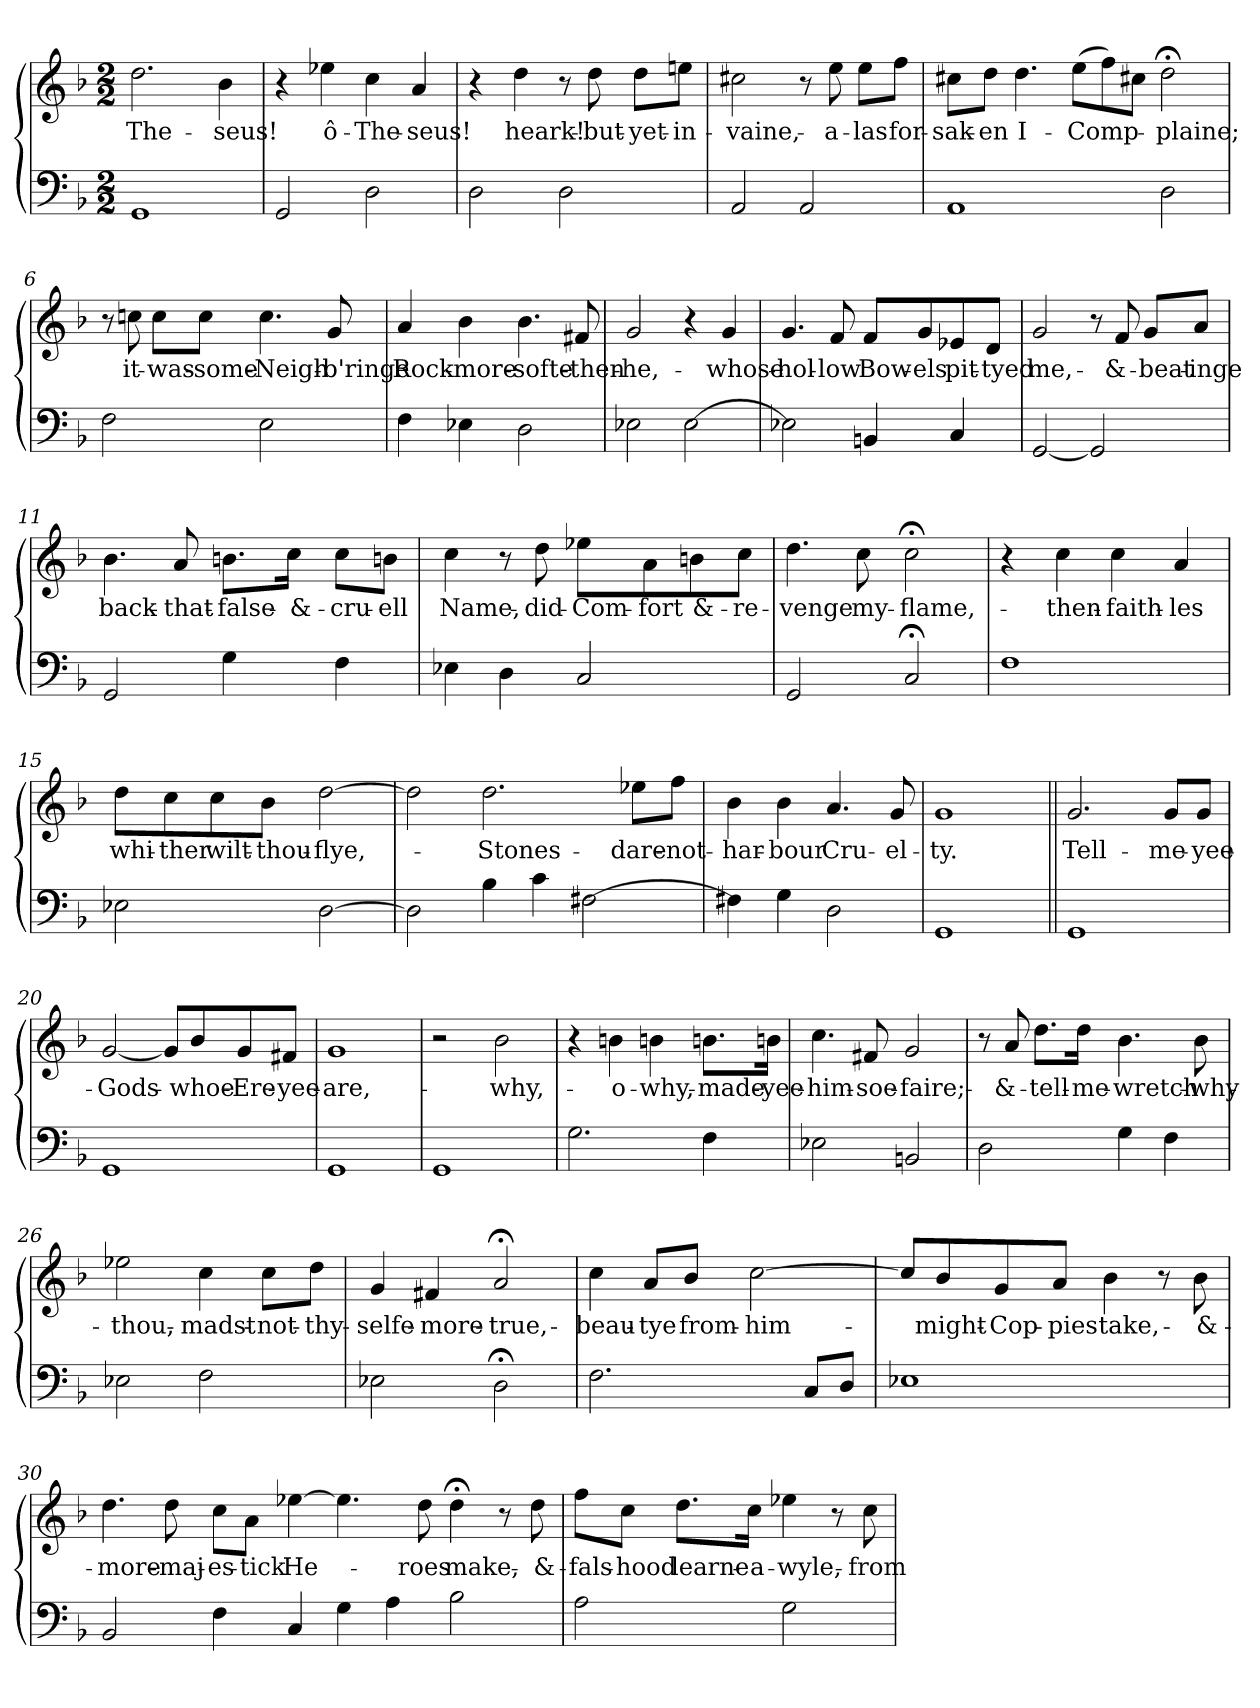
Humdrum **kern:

**kern	**kern	**text
*part1	*part1	*part1
*staff2	*staff1	*staff1
*clefF4	*clefG2	*
*k[b-]	*k[b-]	*
*d:	*d:	*
*M2/2	*M2/2	*
=1	=1	=1
1GG/	2.dd\	The-
.	4b-\	-seus!
=2	=2	=2
2GG/	4r	.
.	4ee-X\	ô-
2D\	4cc\	The-
.	4a/	-seus!
=3	=3	=3
2D\	4r	.
.	4dd\	heark!-
2D\	8r	.
.	8dd\	but-
.	8dd\L	yet-
.	8een\J	in-
=4	=4	=4
2AA/	2cc#X\	vaine,-
2AA/	8r	.
.	8ee\	a-
.	8ee\L	-las
.	8ff\J	for-
=5	=5	=5
1AA/	8cc#X\L	-sak-
.	8dd\J	-en
.	4.dd\	I-
.	(8ee\L	Comp-
.	8ff\)	.
.	8cc#X\J	.
2D\	2dd;<\	-plaine;
!!LO:LB:g=z
=6	=6	=6
2F\	8r	.
.	8ccn\	it-
.	8cc\L	was-
.	8cc\J	some-
2E\	4.cc\	Neigh-
.	8g/	-b'ringe
=7	=7	=7
4F\	4a/	Rock-
4E-X\	4b-\	more-
2D\	4.b-\	softe-
.	8f#X/	then-
=8	=8	=8
2E-X\	2g/	he,-
[2E-\	4r	.
.	4g/	whose-
=9	=9	=9
2E-X\]	4.g/	hol-
.	8f/	-low
4BBn/	8f/L	Bow-
.	8g/	-els
4C/	8e-X/	pit-
.	8d/J	-tyed
=10	=10	=10
[2GG/	2g/	me,-
2GG/]	8r	.
.	8f/	&-
.	8g/L	beat-
.	8a/J	-inge
!!LO:LB:g=z
=11	=11	=11
2GG/	4.b-\	back-
.	8a/	that-
4G\	8.bn\L	false-
.	16cc\Jk	&-
4F\	8cc\L	cru-
.	8bn\J	-ell
=12	=12	=12
4E-X\	4cc\	Name,-
4D\	8r	.
.	8dd\	did-
2C/	8ee-X\L	Com-
.	8a\	-fort
.	8bn\	&-
.	8cc\J	re-
=13	=13	=13
2GG/	4.dd\	-venge
.	8cc\	my-
2C;</	2cc;<\	flame,-
=14	=14	=14
1F\	4r	.
.	4cc\	then-
.	4cc\	faith-
.	4a/	-les
!!LO:LB:g=z
=15	=15	=15
2E-X\	8dd\L	whi-
.	8cc\	-ther
.	8cc\	wilt-
.	8b-\J	thou-
[2D\	[2dd\	flye,-
=16	=16	=16
2D\]	2dd\]	.
4B-\	2.dd\	Stones-
4c\	.	.
[2F#X\	.	.
.	8ee-X\L	dare-
.	8ff\J	not-
=17	=17	=17
4F#X\]	4b-\	har-
4G\	4b-\	-bour
2D\	4.a/	Cru-
.	8g/	-el-
=18	=18	=18
1GG/	1g/	-ty.
=19||	=19||	=19||
1GG/	2.g/	Tell-
.	8g/L	me-
.	8g/J	yee-
!!LO:LB:g=z
=20	=20	=20
1GG/	[2g/	Gods-
.	8g/L]	.
.	8b-/	whoe-
.	8g/	Ere-
.	8f#X/J	yee-
=21	=21	=21
1GG/	1g/	are,-
=22	=22	=22
1GG/	2r	.
.	2b-\	why,-
=23	=23	=23
2.G\	4r	.
.	4bn\	o-
.	4bn\	why,-
4F\	8.bn\L	made-
.	16bn\Jk	yee-
=24	=24	=24
2E-X\	4.cc\	him-
.	8f#X/	soe-
2BBn/	2g/	faire;-
=25	=25	=25
2D\	8r	.
.	8a/	&-
.	8.dd\L	tell-
.	16dd\Jk	me-
4G\	4.b-\	wretch-
4F\	.	.
.	8b-\	why-
!!LO:PB:g=z
=26	=26	=26
2E-X\	2ee-X\	thou,-
2F\	4cc\	madst-
.	8cc\L	not-
.	8dd\J	thy-
=27	=27	=27
2E-X\	4g/	selfe-
.	4f#X/	more-
2D;<\	2a;</	true,-
=28	=28	=28
2.F\	4cc\	beau-
.	8a/L	-tye
.	8b-/J	from-
.	[2cc\	him-
8C/L	.	.
8D/J	.	.
=29	=29	=29
1E-X\	8cc/L]	.
.	8b-/	might-
.	8g/	Cop-
.	8a/J	-pies
.	4b-\	take,-
.	8r	.
.	8b-\	&-
!!LO:LB:g=z
=30	=30	=30
2BB-/	4.dd\	more-
.	8dd\	maj-
4F\	8cc\L	-es-
.	8a\J	-tick
4C/	[4ee-X\	He-
4G\	4.ee-\]	.
4A\	.	.
.	8dd\	-roes
2B-\	4dd;<\	make,-
.	8r	.
.	8dd\	&-
=31	=31	=31
2A\	8ff\L	fals-
.	8cc\J	-hood
.	8.dd\L	learne-
.	16cc\Jk	a-
2G\	4ee-X\	wyle,-
.	8r	.
.	8cc\	from-
=	=	=
*-	*-	*-
